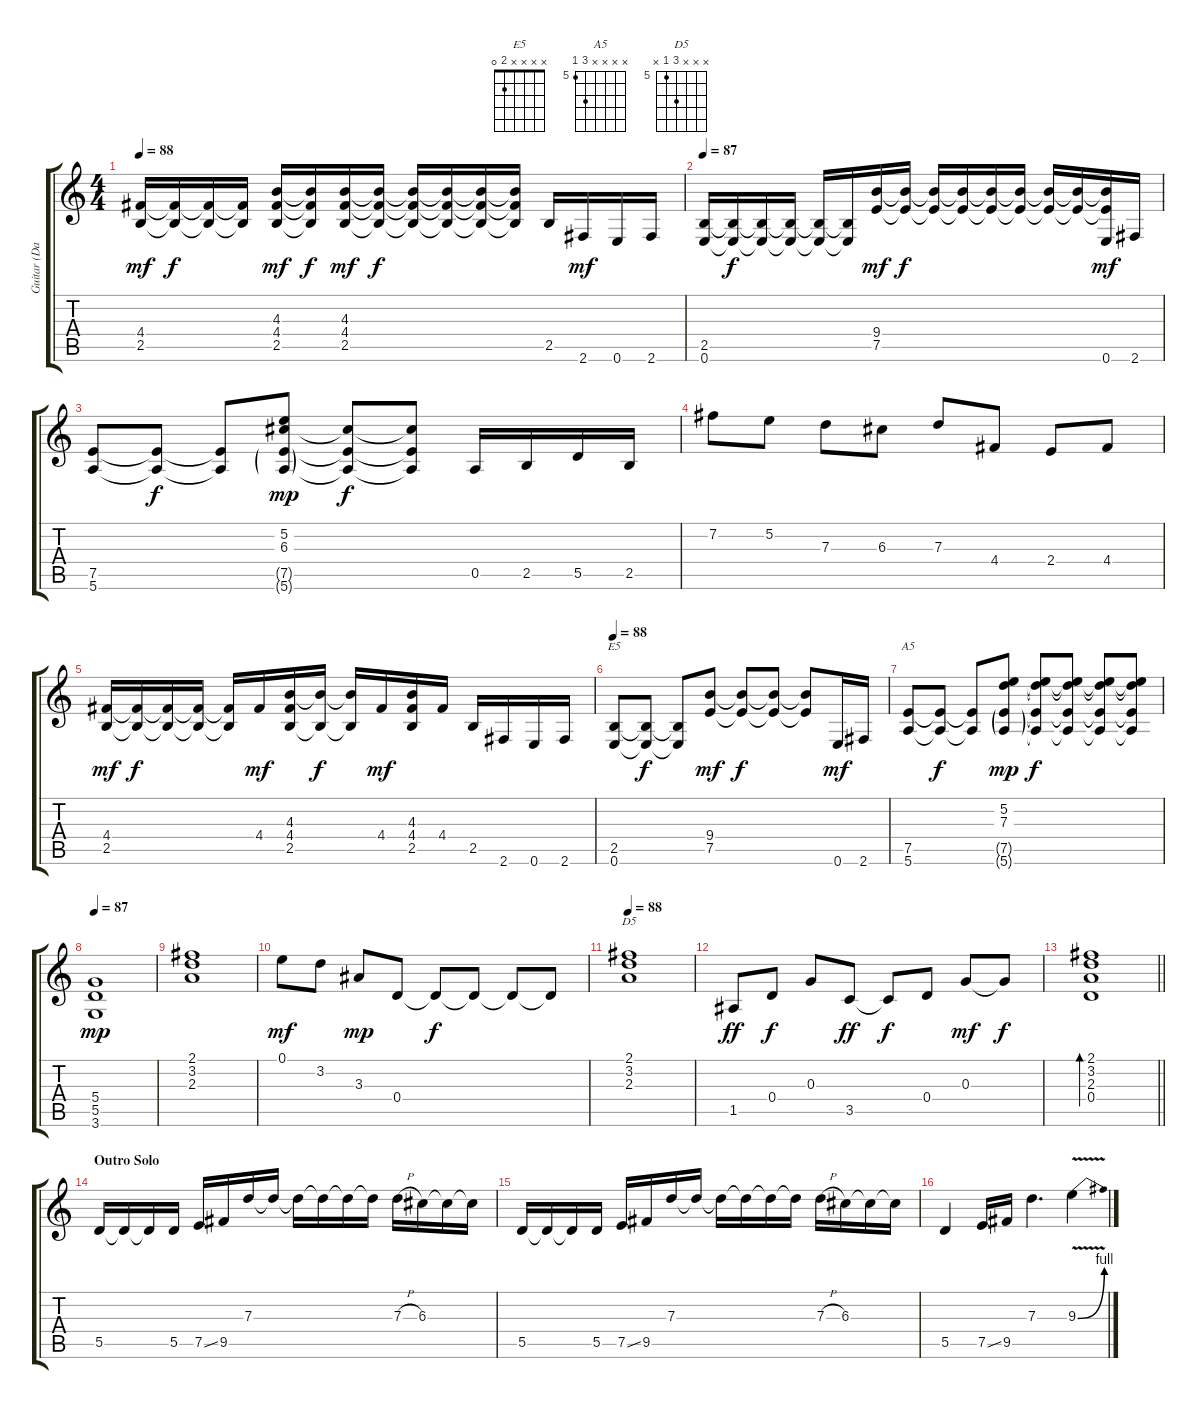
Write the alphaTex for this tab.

\track ("Guitar (Dan)" "Guitar (Da") {instrument overdrivenguitar}
\staff {score tabs}
\tuning (E4 B3 G3 D3 A2 E2) {hide}
\chord ("E5" x x x x 2 0)
\chord ("A5" x x x x 7 5) {firstfret 5}
\chord ("D5" x x x 7 5 x) {firstfret 5}
\ts (4 4)
\tempo 88
\clef g2
\ks c
(4.4 2.5).16{dy mf} (4.4{t} 2.5{t}).16{dy f} (4.4{t} 2.5{t}).16 (4.4{t} 2.5{t}).16 (4.3 4.4 2.5).16{dy mf} (4.3{t} 4.4{t} 2.5{t}).16{dy f} (4.3 4.4 2.5).16{dy mf} (4.3{t} 4.4{t} 2.5{t}).16{dy f} (4.3{t} 4.4{t} 2.5{t}).16 (4.3{t} 4.4{t} 2.5{t}).16 (4.3{t} 4.4{t} 2.5{t}).16 (4.3{t} 4.4{t} 2.5{t}).16 2.5.16 2.6.16{dy mf} 0.6.16 2.6.16 |
\tempo 87
(2.5 0.6).16 (2.5{t} 0.6{t}).16{dy f} (2.5{t} 0.6{t}).16 (2.5{t} 0.6{t}).16 (2.5{t} 0.6{t}).16 (2.5{t} 0.6{t}).16 (9.4 7.5).16{dy mf} (9.4{t} 7.5{t}).16{dy f} (9.4{t} 7.5{t}).16 (9.4{t} 7.5{t}).16 (9.4{t} 7.5{t}).16 (9.4{t} 7.5{t}).16 (9.4{t} 7.5{t}).16 (9.4{t} 7.5{t}).16 (9.4{t} 7.5{t} 0.6).16{dy mf} 2.6.16 |
(7.5 5.6).8 (7.5{t} 5.6{t}).8{dy f} (7.5{t} 5.6{t}).8 (5.2 6.3 7.5{g} 5.6{g}).8{dy mp} (6.3{t} 7.5{t} 5.6{t}).8{dy f} (6.3{t} 7.5{t} 5.6{t}).8 0.5.16 2.5.16 5.5.16 2.5.16 |
7.2.8 5.2.8 7.3.8 6.3.8 7.3.8 4.4.8 2.4.8 4.4.8 |
(4.4 2.5).16{dy mf} (4.4{t} 2.5{t}).16{dy f} (4.4{t} 2.5{t}).16 (4.4{t} 2.5{t}).16 (4.4{t} 2.5{t}).16 4.4.16{dy mf} (4.3 4.4 2.5).16 (4.3{t} 2.5{t}).16{dy f} (4.3{t} 2.5{t}).16 4.4.16{dy mf} (4.3 4.4 2.5).16 4.4.16 2.5.16 2.6.16 0.6.16 2.6.16 |
\tempo 88
(2.5 0.6).8{ch "E5"} (2.5{t} 0.6{t}).8{dy f} (2.5{t} 0.6{t}).8 (9.4 7.5).8{dy mf} (9.4{t} 7.5{t}).8{dy f} (9.4{t} 7.5{t}).8 (9.4{t} 7.5{t}).8 0.6.16{dy mf} 2.6.16 |
(7.5 5.6).8{ch "A5"} (7.5{t} 5.6{t}).8{dy f} (7.5{t} 5.6{t}).8 (5.2 7.3 7.5{g} 5.6{g}).8{dy mp} (5.2{t} 7.3{t} 7.5{t} 5.6{t}).8{dy f} (5.2{t} 7.3{t} 7.5{t} 5.6{t}).8 (5.2{t} 7.3{t} 7.5{t} 5.6{t}).8 (5.2{t} 7.3{t} 7.5{t} 5.6{t}).8 |
\tempo 87
(5.4 5.5 3.6).1{dy mp} |
(2.1 3.2 2.3).1 |
0.1.8{dy mf} 3.2.8 3.3.8{dy mp} 0.4.8 0.4{t}.8{dy f} 0.4{t}.8 0.4{t}.8 0.4{t}.8 |
\tempo 88
(2.1 3.2 2.3).1{ch "D5"} |
1.5.8{dy ff} 0.4.8{dy f} 0.3.8 3.5.8{dy ff} 3.5{t}.8{dy f} 0.4.8 0.3.8{dy mf} 0.3{t}.8{dy f} |
\barLineRight lightlight
(2.1 3.2 2.3 0.4).1{bd 240} |
\section ("" "Outro Solo")
5.5.16{volume 15} 5.5{t}.16 5.5{t}.16 5.5.16 7.5{ss}.16 9.5.16 7.3.16 7.3{t}.16 7.3{t}.16 7.3{t}.16 7.3{t}.16 7.3{t}.16 7.3{h}.16 6.3.16 6.3{t}.16 6.3{t}.16 |
5.5.16{volume 15} 5.5{t}.16 5.5{t}.16 5.5.16 7.5{ss}.16 9.5.16 7.3.16 7.3{t}.16 7.3{t}.16 7.3{t}.16 7.3{t}.16 7.3{t}.16 7.3{h}.16 6.3.16 6.3{t}.16 6.3{t}.16 |
5.5.4 7.5{ss}.16 9.5.16 7.3.4{d} 9.3{be (bend 0 0 60 4) v}.4
